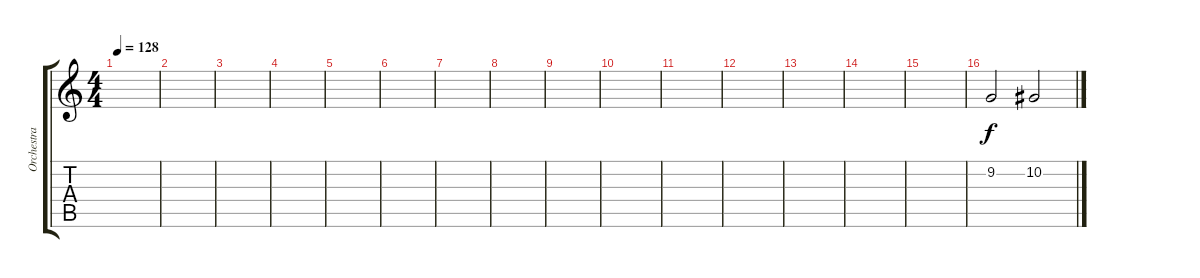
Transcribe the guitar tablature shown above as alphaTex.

\track ("Orchestra [Pt.1]" "Orchestra ") {instrument stringensemble1}
\staff {score tabs}
\tuning (Eb4 Bb3 Gb3 Db3 Ab2 Eb2) {hide}
\ts (4 4)
\tempo 128
\clef g2
\ks c
|
|
|
|
|
|
|
|
|
|
|
|
|
|
|
9.2.2 10.2.2
